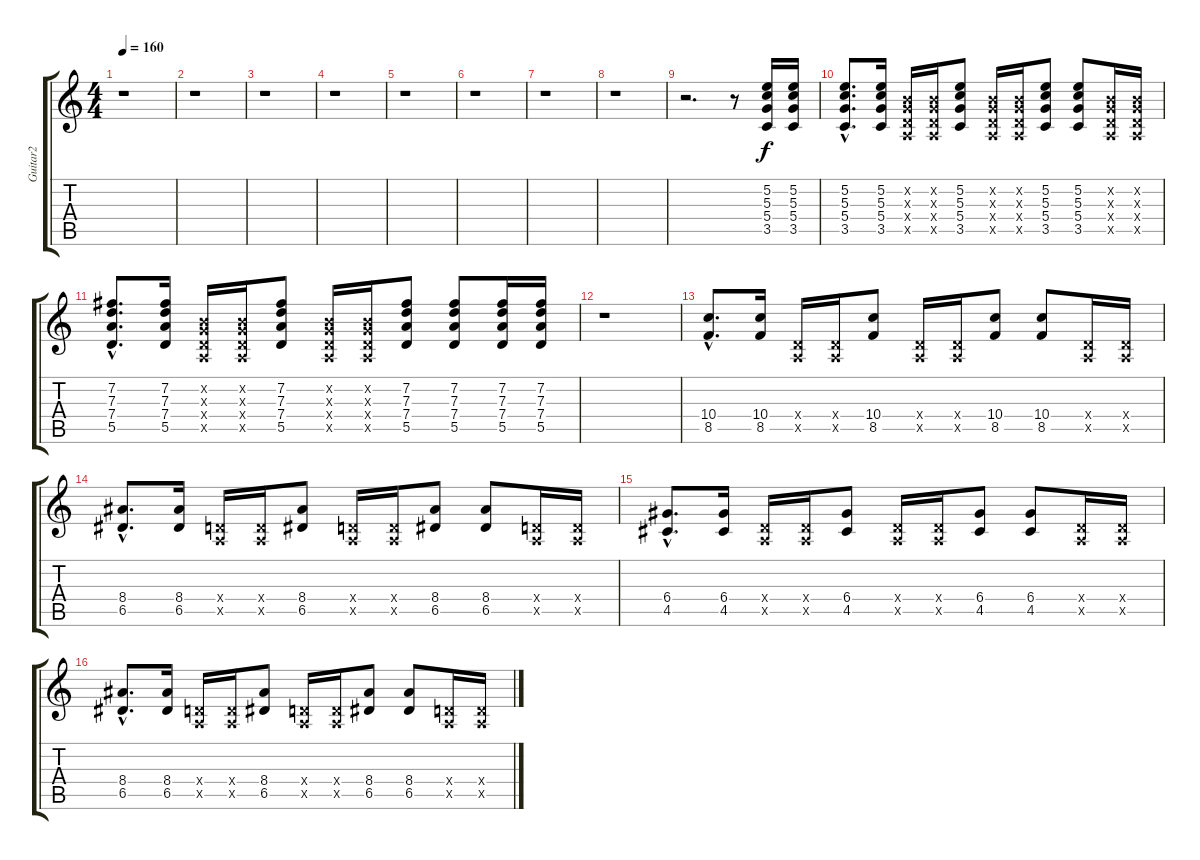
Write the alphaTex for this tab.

\track ("Guitar2" "Guitar2") {instrument electricguitarmuted}
\staff {score tabs}
\tuning (E4 B3 G3 D3 A2 E2) {hide}
\ts (4 4)
\tempo 160
\clef g2
\ks c
r.1{dy f} |
r.1 |
r.1 |
r.1 |
r.1 |
r.1 |
r.1 |
r.1 |
r.2{d} r.8 (5.2 5.3 5.4 3.5).16 (5.2 5.3 5.4 3.5).16 |
(5.2{hac} 5.3{hac} 5.4{hac} 3.5{hac}).8{d} (5.2 5.3 5.4 3.5).16 (0.2{x} 0.3{x} 0.4{x} 0.5{x}).16 (0.2{x} 0.3{x} 0.4{x} 0.5{x}).16 (5.2 5.3 5.4 3.5).8 (0.2{x} 0.3{x} 0.4{x} 0.5{x}).16 (0.2{x} 0.3{x} 0.4{x} 0.5{x}).16 (5.2 5.3 5.4 3.5).8 (5.2 5.3 5.4 3.5).8 (0.2{x} 0.3{x} 0.4{x} 0.5{x}).16 (0.2{x} 0.3{x} 0.4{x} 0.5{x}).16 |
(7.2{hac} 7.3{hac} 7.4{hac} 5.5{hac}).8{d} (7.2 7.3 7.4 5.5).16 (0.2{x} 0.3{x} 0.4{x} 0.5{x}).16 (0.2{x} 0.3{x} 0.4{x} 0.5{x}).16 (7.2 7.3 7.4 5.5).8 (0.2{x} 0.3{x} 0.4{x} 0.5{x}).16 (0.2{x} 0.3{x} 0.4{x} 0.5{x}).16 (7.2 7.3 7.4 5.5).8 (7.2 7.3 7.4 5.5).8 (7.2 7.3 7.4 5.5).16 (7.2 7.3 7.4 5.5).16 |
r.1 |
(10.4{hac} 8.5{hac}).8{d balance 12} (10.4 8.5).16 (0.4{x} 0.5{x}).16 (0.4{x} 0.5{x}).16 (10.4 8.5).8 (0.4{x} 0.5{x}).16 (0.4{x} 0.5{x}).16 (10.4 8.5).8 (10.4 8.5).8 (0.4{x} 0.5{x}).16 (0.4{x} 0.5{x}).16 |
(8.4{hac} 6.5{hac}).8{d} (8.4 6.5).16 (0.4{x} 0.5{x}).16 (0.4{x} 0.5{x}).16 (8.4 6.5).8 (0.4{x} 0.5{x}).16 (0.4{x} 0.5{x}).16 (8.4 6.5).8 (8.4 6.5).8 (0.4{x} 0.5{x}).16 (0.4{x} 0.5{x}).16 |
(6.4{hac} 4.5{hac}).8{d} (6.4 4.5).16 (0.4{x} 0.5{x}).16 (0.4{x} 0.5{x}).16 (6.4 4.5).8 (0.4{x} 0.5{x}).16 (0.4{x} 0.5{x}).16 (6.4 4.5).8 (6.4 4.5).8 (0.4{x} 0.5{x}).16 (0.4{x} 0.5{x}).16 |
(8.4{hac} 6.5{hac}).8{d} (8.4 6.5).16 (0.4{x} 0.5{x}).16 (0.4{x} 0.5{x}).16 (8.4 6.5).8 (0.4{x} 0.5{x}).16 (0.4{x} 0.5{x}).16 (8.4 6.5).8 (8.4 6.5).8 (0.4{x} 0.5{x}).16 (0.4{x} 0.5{x}).16
